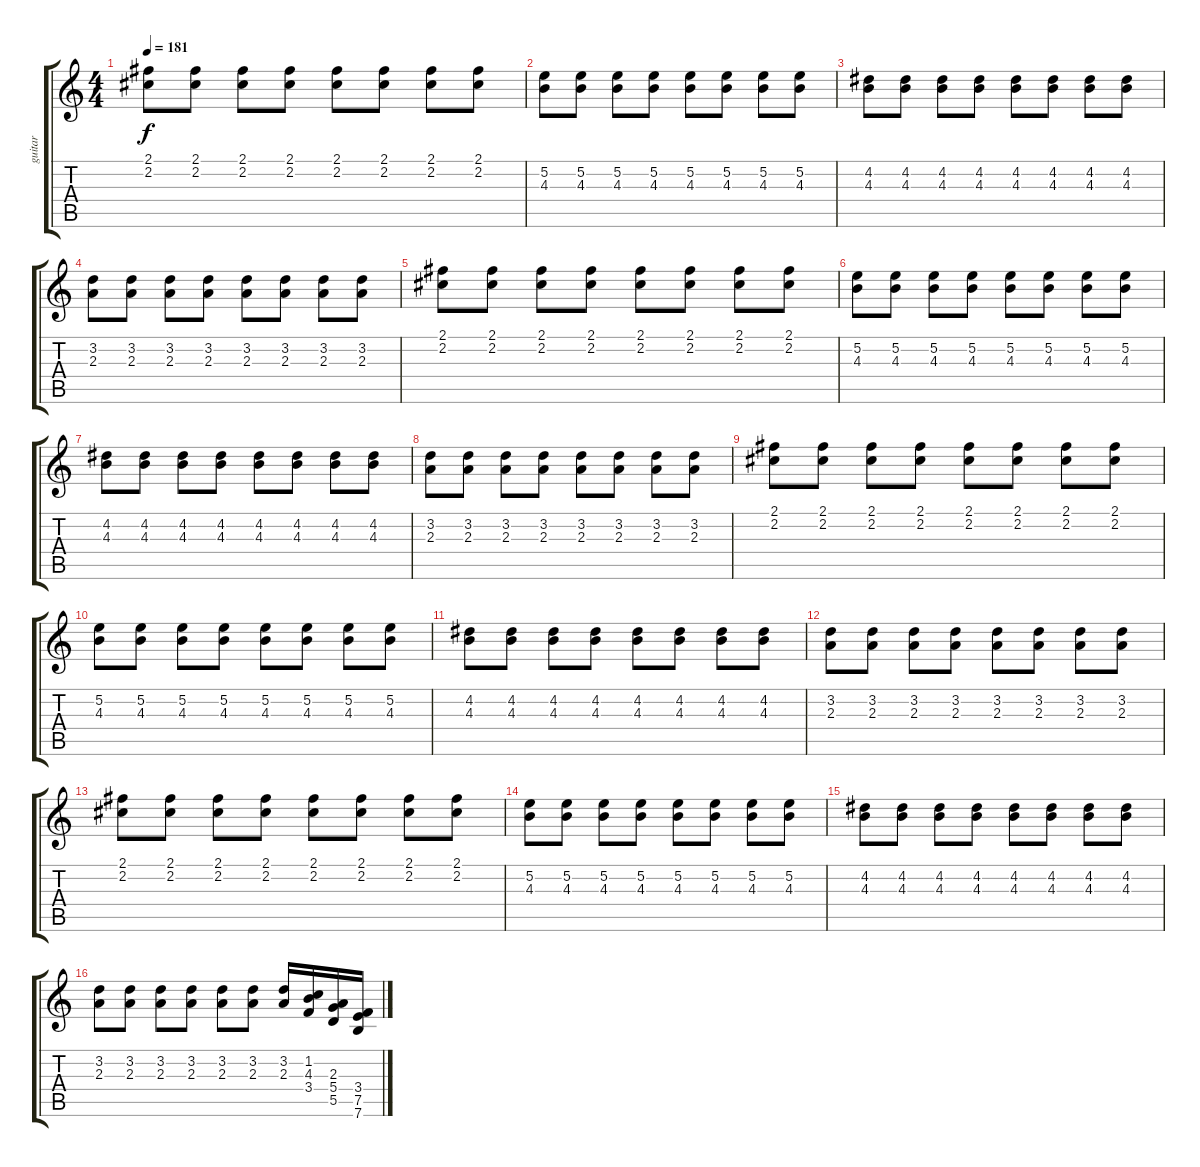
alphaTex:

\track ("guitar" "guitar") {instrument distortionguitar}
\staff {score tabs}
\tuning (E4 B3 G3 D3 A2 E2) {hide}
\ts (4 4)
\tempo 181
\clef g2
\ks c
(2.1 2.2).8{dy f} (2.1 2.2).8 (2.1 2.2).8 (2.1 2.2).8 (2.1 2.2).8 (2.1 2.2).8 (2.1 2.2).8 (2.1 2.2).8 |
(5.2 4.3).8 (5.2 4.3).8 (5.2 4.3).8 (5.2 4.3).8 (5.2 4.3).8 (5.2 4.3).8 (5.2 4.3).8 (5.2 4.3).8 |
(4.2 4.3).8 (4.2 4.3).8 (4.2 4.3).8 (4.2 4.3).8 (4.2 4.3).8 (4.2 4.3).8 (4.2 4.3).8 (4.2 4.3).8 |
(3.2 2.3).8 (3.2 2.3).8 (3.2 2.3).8 (3.2 2.3).8 (3.2 2.3).8 (3.2 2.3).8 (3.2 2.3).8 (3.2 2.3).8 |
(2.1 2.2).8 (2.1 2.2).8 (2.1 2.2).8 (2.1 2.2).8 (2.1 2.2).8 (2.1 2.2).8 (2.1 2.2).8 (2.1 2.2).8 |
(5.2 4.3).8 (5.2 4.3).8 (5.2 4.3).8 (5.2 4.3).8 (5.2 4.3).8 (5.2 4.3).8 (5.2 4.3).8 (5.2 4.3).8 |
(4.2 4.3).8 (4.2 4.3).8 (4.2 4.3).8 (4.2 4.3).8 (4.2 4.3).8 (4.2 4.3).8 (4.2 4.3).8 (4.2 4.3).8 |
(3.2 2.3).8 (3.2 2.3).8 (3.2 2.3).8 (3.2 2.3).8 (3.2 2.3).8 (3.2 2.3).8 (3.2 2.3).8 (3.2 2.3).8 |
(2.1 2.2).8 (2.1 2.2).8 (2.1 2.2).8 (2.1 2.2).8 (2.1 2.2).8 (2.1 2.2).8 (2.1 2.2).8 (2.1 2.2).8 |
(5.2 4.3).8 (5.2 4.3).8 (5.2 4.3).8 (5.2 4.3).8 (5.2 4.3).8 (5.2 4.3).8 (5.2 4.3).8 (5.2 4.3).8 |
(4.2 4.3).8 (4.2 4.3).8 (4.2 4.3).8 (4.2 4.3).8 (4.2 4.3).8 (4.2 4.3).8 (4.2 4.3).8 (4.2 4.3).8 |
(3.2 2.3).8 (3.2 2.3).8 (3.2 2.3).8 (3.2 2.3).8 (3.2 2.3).8 (3.2 2.3).8 (3.2 2.3).8 (3.2 2.3).8 |
(2.1 2.2).8 (2.1 2.2).8 (2.1 2.2).8 (2.1 2.2).8 (2.1 2.2).8 (2.1 2.2).8 (2.1 2.2).8 (2.1 2.2).8 |
(5.2 4.3).8 (5.2 4.3).8 (5.2 4.3).8 (5.2 4.3).8 (5.2 4.3).8 (5.2 4.3).8 (5.2 4.3).8 (5.2 4.3).8 |
(4.2 4.3).8 (4.2 4.3).8 (4.2 4.3).8 (4.2 4.3).8 (4.2 4.3).8 (4.2 4.3).8 (4.2 4.3).8 (4.2 4.3).8 |
(3.2 2.3).8 (3.2 2.3).8 (3.2 2.3).8 (3.2 2.3).8 (3.2 2.3).8 (3.2 2.3).8 (3.2 2.3).16 (1.2 4.3 3.4).16 (2.3 5.4 5.5).16 (3.4 7.5 7.6).16
